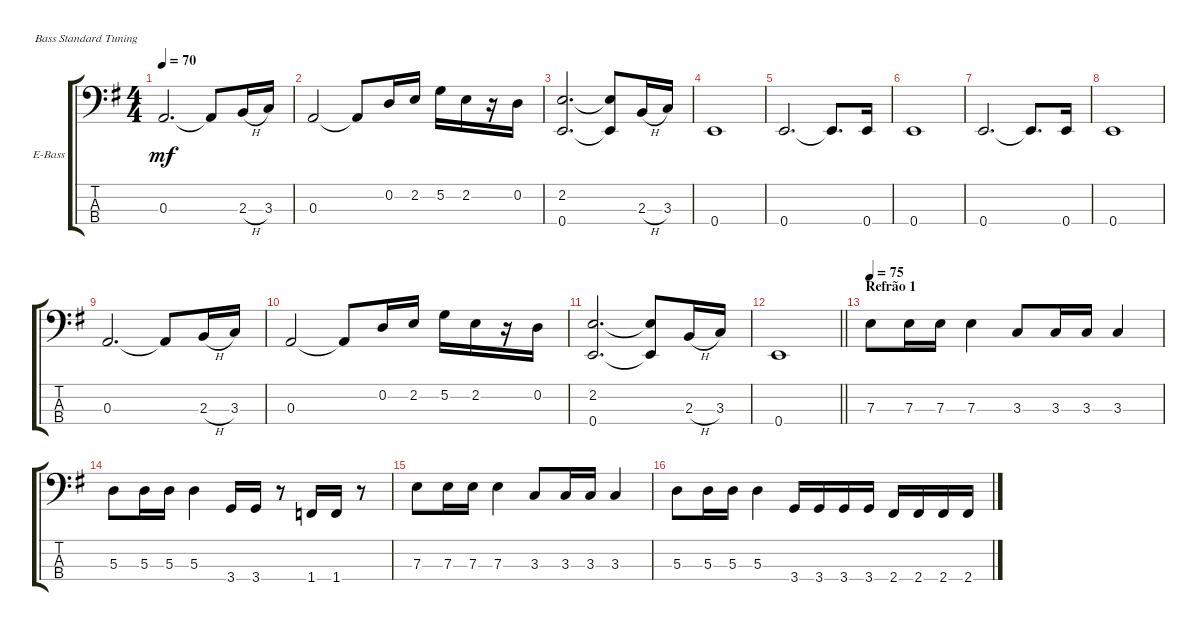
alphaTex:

\bracketExtendMode groupsimilarinstruments
\firstSystemTrackNameOrientation horizontal
\otherSystemsTrackNameOrientation horizontal
\track ("Bass" "E-Bass") {instrument electricbassfinger}
\staff {score tabs}
\tuning (G2 D2 A1 E1)
\ts (4 4)
\tempo 70
\clef f4
\ks eminor
0.3.2{d dy mf} 0.3{t}.8 2.3{h}.16 3.3.16 |
0.3.2 0.3{t}.8 0.2.16 2.2.16 5.2.16 2.2.16 r.16 0.2.16 |
(2.2 0.4).2{d} (2.2{t} 0.4{t}).8 2.3{h}.16 3.3.16 |
0.4.1 |
0.4.2{d} 0.4{t}.8{d} 0.4.16 |
0.4.1 |
0.4.2{d} 0.4{t}.8{d} 0.4.16 |
0.4.1 |
0.3.2{d} 0.3{t}.8 2.3{h}.16 3.3.16 |
0.3.2 0.3{t}.8 0.2.16 2.2.16 5.2.16 2.2.16 r.16 0.2.16 |
(2.2 0.4).2{d} (2.2{t} 0.4{t}).8 2.3{h}.16 3.3.16 |
\barLineRight lightlight
0.4.1 |
\section ("" "Refrão 1")
\tempo 75
7.3.8 7.3.16 7.3.16 7.3.4 3.3.8 3.3.16 3.3.16 3.3.4 |
5.3.8 5.3.16 5.3.16 5.3.4 3.4.16 3.4.16 r.8 1.4.16 1.4.16 r.8 |
7.3.8 7.3.16 7.3.16 7.3.4 3.3.8 3.3.16 3.3.16 3.3.4 |
5.3.8 5.3.16 5.3.16 5.3.4 3.4.16 3.4.16 3.4.16 3.4.16 2.4.16 2.4.16 2.4.16 2.4.16
